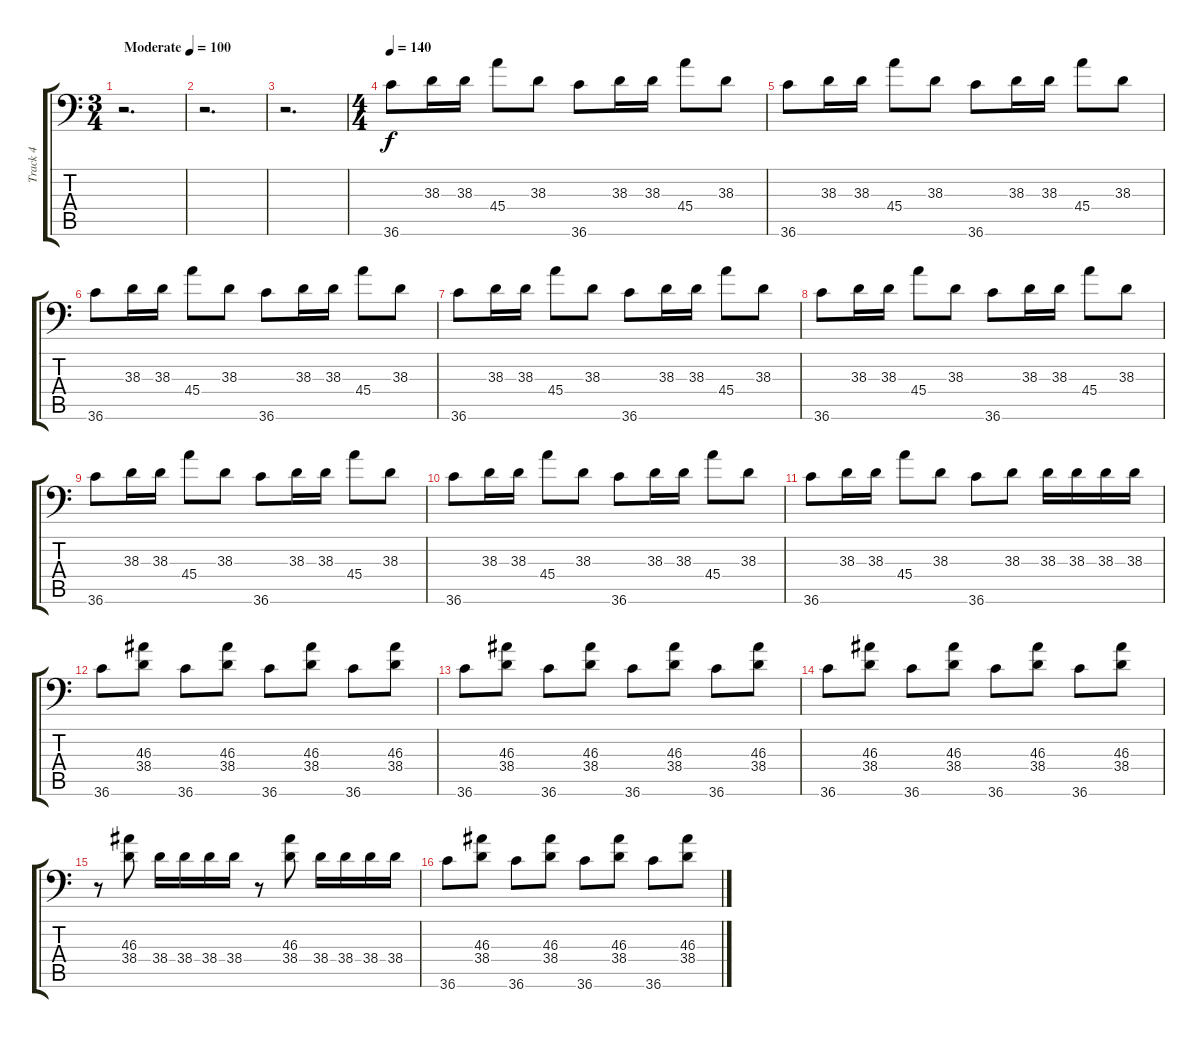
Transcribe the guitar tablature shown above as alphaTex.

\track ("Track 4" "Track 4") {instrument acousticgrandpiano}
\staff {score tabs}
\tuning (C-1 C-1 C-1 C-1 C-1 C-1) {hide}
\ts (3 4)
\tempo (100 "Moderate")
\clef f4
\ks c
r.2{d dy f instrument acousticgrandpiano} |
r.2{d} |
r.2{d} |
\ts (4 4)
\tempo 140
36.6.8 38.3.16 38.3.16 45.4.8 38.3.8 36.6.8 38.3.16 38.3.16 45.4.8 38.3.8 |
36.6.8 38.3.16 38.3.16 45.4.8 38.3.8 36.6.8 38.3.16 38.3.16 45.4.8 38.3.8 |
36.6.8 38.3.16 38.3.16 45.4.8 38.3.8 36.6.8 38.3.16 38.3.16 45.4.8 38.3.8 |
36.6.8 38.3.16 38.3.16 45.4.8 38.3.8 36.6.8 38.3.16 38.3.16 45.4.8 38.3.8 |
36.6.8 38.3.16 38.3.16 45.4.8 38.3.8 36.6.8 38.3.16 38.3.16 45.4.8 38.3.8 |
36.6.8 38.3.16 38.3.16 45.4.8 38.3.8 36.6.8 38.3.16 38.3.16 45.4.8 38.3.8 |
36.6.8 38.3.16 38.3.16 45.4.8 38.3.8 36.6.8 38.3.16 38.3.16 45.4.8 38.3.8 |
36.6.8 38.3.16 38.3.16 45.4.8 38.3.8 36.6.8 38.3.8 38.3.16 38.3.16 38.3.16 38.3.16 |
36.6.8 (46.3 38.4).8 36.6.8 (46.3 38.4).8 36.6.8 (46.3 38.4).8 36.6.8 (46.3 38.4).8 |
36.6.8 (46.3 38.4).8 36.6.8 (46.3 38.4).8 36.6.8 (46.3 38.4).8 36.6.8 (46.3 38.4).8 |
36.6.8 (46.3 38.4).8 36.6.8 (46.3 38.4).8 36.6.8 (46.3 38.4).8 36.6.8 (46.3 38.4).8 |
r.8 (46.3 38.4).8 38.4.16 38.4.16 38.4.16 38.4.16 r.8 (46.3 38.4).8 38.4.16 38.4.16 38.4.16 38.4.16 |
36.6.8 (46.3 38.4).8 36.6.8 (46.3 38.4).8 36.6.8 (46.3 38.4).8 36.6.8 (46.3 38.4).8
